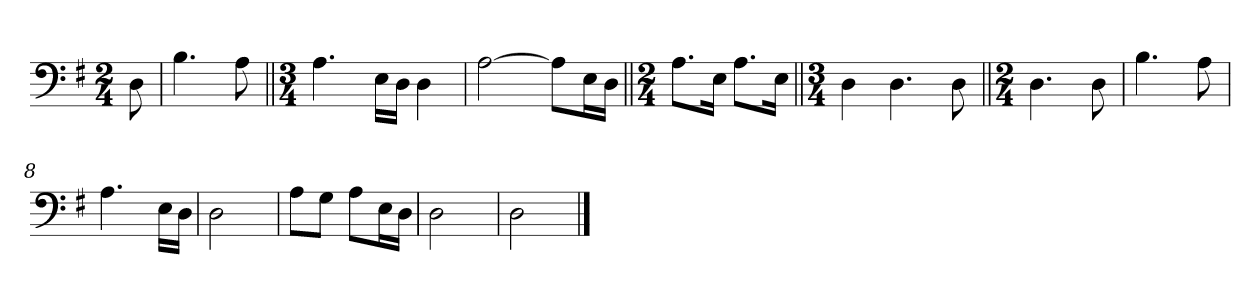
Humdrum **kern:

**kern
*part1
*staff1
*clefF4
*k[f#]
*M2/4
=
8D\
=1
4.B\
8A\
=2||
*M3/4
4.A\
16E\LL
16D\JJ
4D\
=3
[2A\
8A\L]
16E\L
16D\JJ
=4||
*M2/4
8.A\L
16E\Jk
8.A\L
16E\Jk
=5||
*M3/4
4D\
4.D\
8D\
=6||
*M2/4
4.D\
8D\
=7
4.B\
8A\
=8
4.A\
16E\LL
16D\JJ
=9
2D\
=10
8A\L
8G\J
8A\L
16E\L
16D\JJ
=11
2D\
=12
2D\
==
*-
